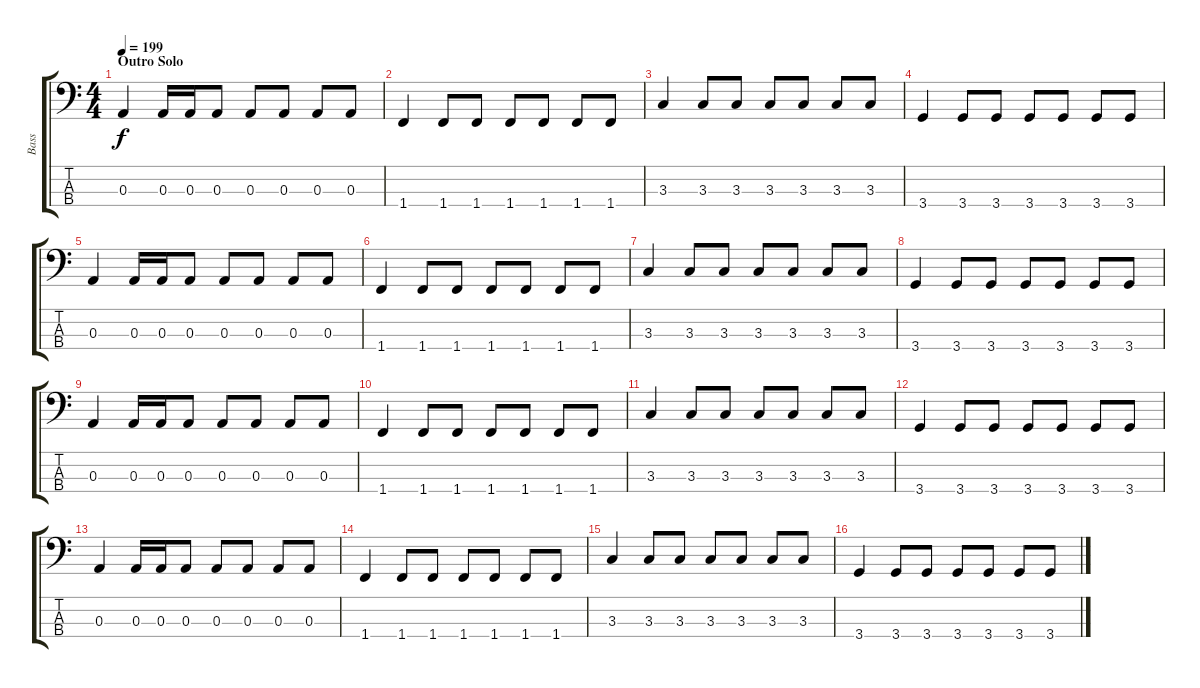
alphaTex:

\track ("Bass" "Bass") {instrument electricbassfinger}
\staff {score tabs}
\tuning (G2 D2 A1 E1) {hide}
\ts (4 4)
\section ("" "Outro Solo")
\tempo 199
\clef f4
\ks c
0.3.4{dy f} 0.3.16 0.3.16 0.3.8 0.3.8 0.3.8 0.3.8 0.3.8 |
1.4.4 1.4.8 1.4.8 1.4.8 1.4.8 1.4.8 1.4.8 |
3.3.4 3.3.8 3.3.8 3.3.8 3.3.8 3.3.8 3.3.8 |
3.4.4 3.4.8 3.4.8 3.4.8 3.4.8 3.4.8 3.4.8 |
0.3.4 0.3.16 0.3.16 0.3.8 0.3.8 0.3.8 0.3.8 0.3.8 |
1.4.4 1.4.8 1.4.8 1.4.8 1.4.8 1.4.8 1.4.8 |
3.3.4 3.3.8 3.3.8 3.3.8 3.3.8 3.3.8 3.3.8 |
3.4.4 3.4.8 3.4.8 3.4.8 3.4.8 3.4.8 3.4.8 |
0.3.4 0.3.16 0.3.16 0.3.8 0.3.8 0.3.8 0.3.8 0.3.8 |
1.4.4 1.4.8 1.4.8 1.4.8 1.4.8 1.4.8 1.4.8 |
3.3.4 3.3.8 3.3.8 3.3.8 3.3.8 3.3.8 3.3.8 |
3.4.4 3.4.8 3.4.8 3.4.8 3.4.8 3.4.8 3.4.8 |
\section ("" "")
0.3.4 0.3.16 0.3.16 0.3.8 0.3.8 0.3.8 0.3.8 0.3.8 |
1.4.4 1.4.8 1.4.8 1.4.8 1.4.8 1.4.8 1.4.8 |
3.3.4 3.3.8 3.3.8 3.3.8 3.3.8 3.3.8 3.3.8 |
3.4.4 3.4.8 3.4.8 3.4.8 3.4.8 3.4.8 3.4.8
